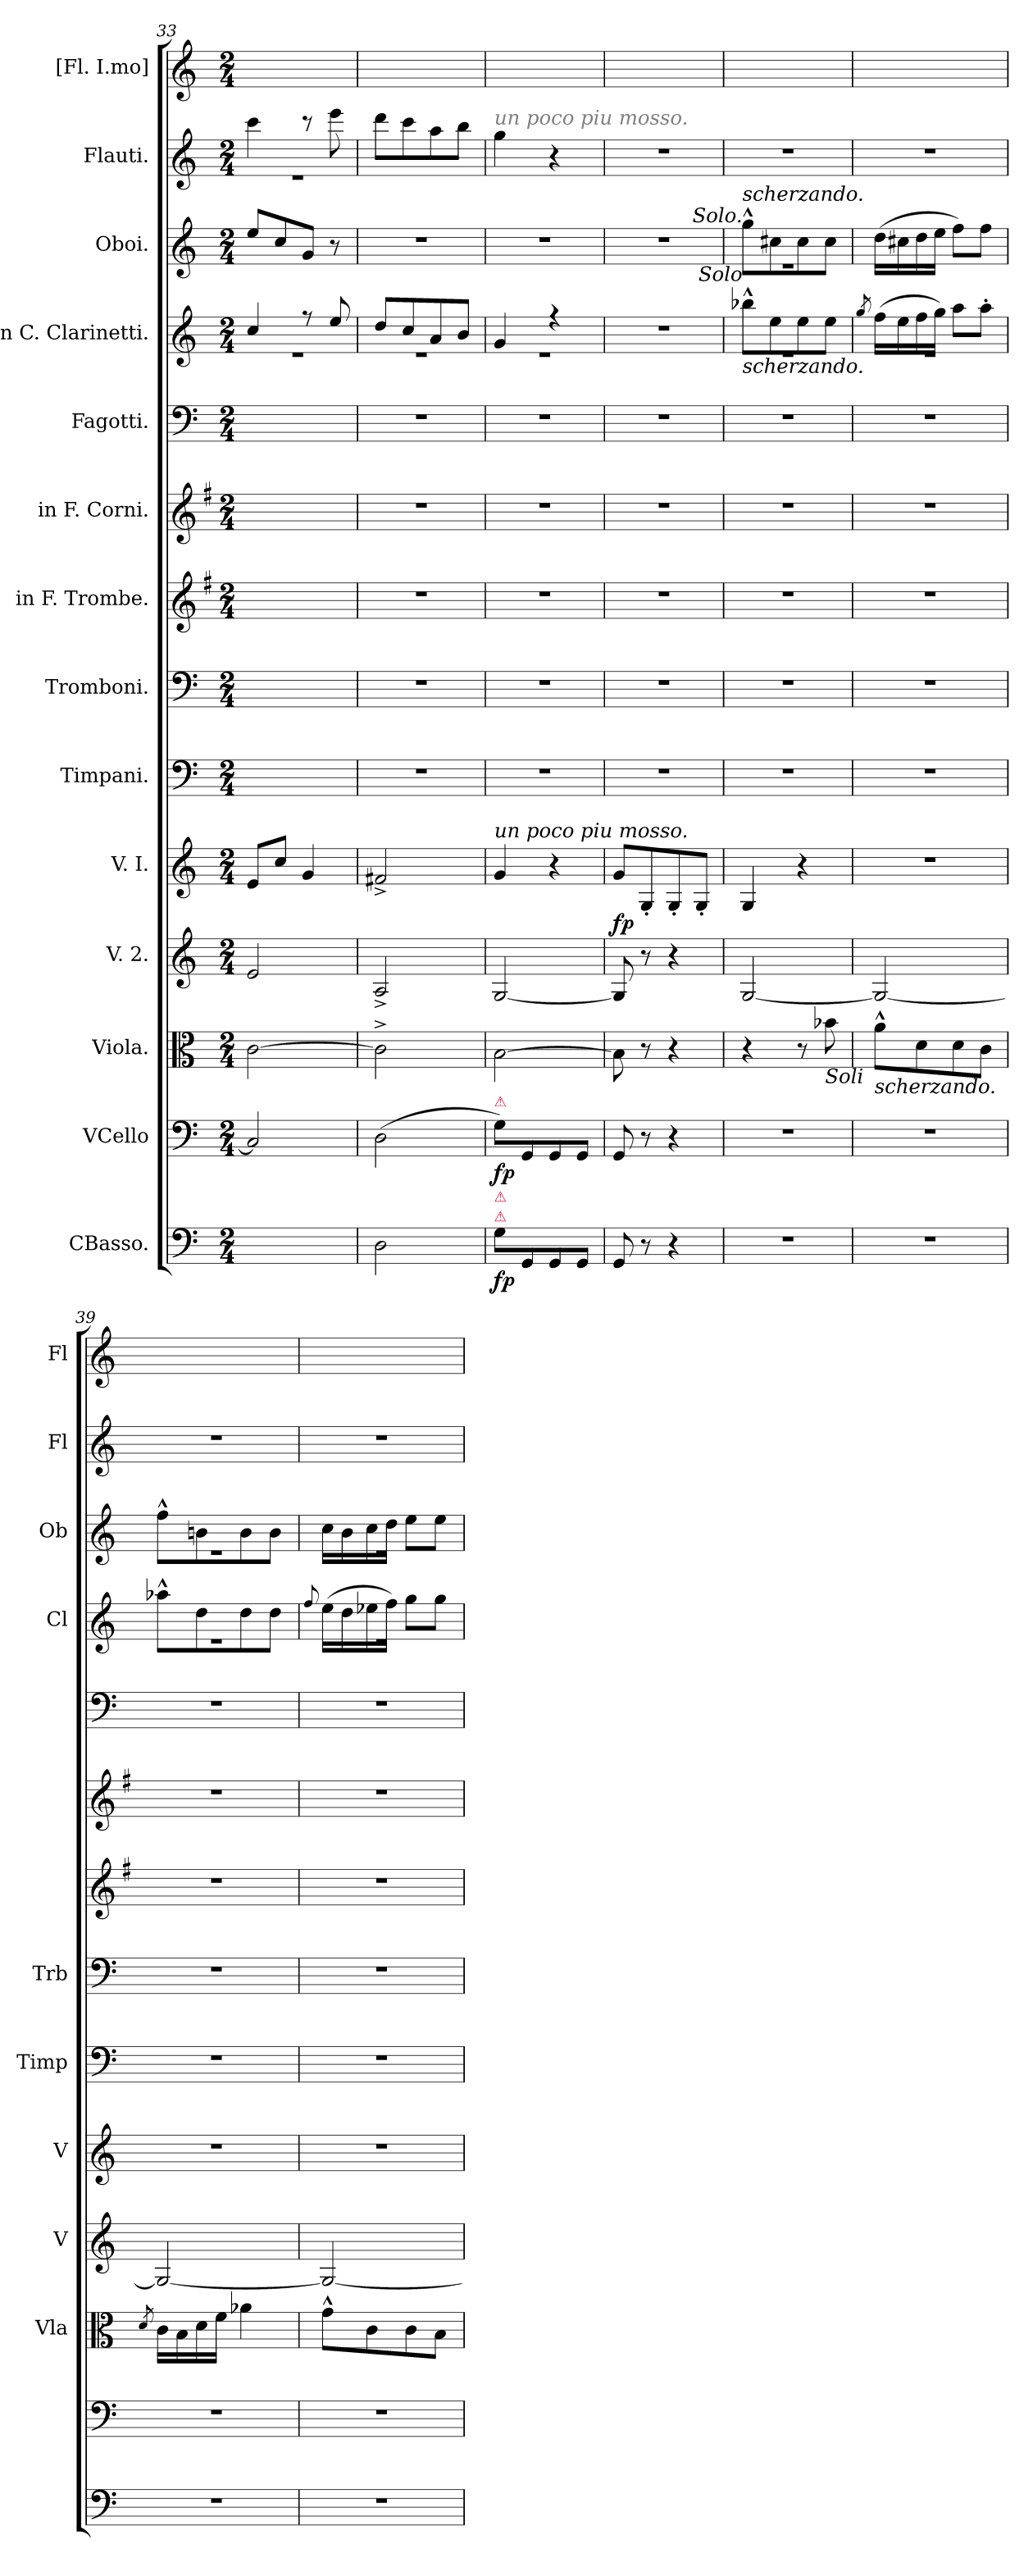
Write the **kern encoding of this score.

**kern	**dynam	**kern	**dynam	**kern	**kern	**kern	**dynam	**kern	**kern	**kern	**kern	**kern	**kern	**kern	**kern	**kern
*part14	*part14	*part13	*part13	*part12	*part11	*part10	*part10	*part9	*part8	*part7	*part6	*part5	*part4	*part3	*part2	*part1
*staff14	*staff14	*staff13	*staff13	*staff12	*staff11	*staff10	*staff10	*staff9	*staff8	*staff7	*staff6	*staff5	*staff4	*staff3	*staff2	*staff1
*I"CBasso.	*	*I"VCello	*	*I"Viola.	*I"V. 2.	*I"V. I.	*	*I"Timpani.	*I"Tromboni.	*I"in F. Trombe.	*I"in F. Corni.	*I"Fagotti.	*I"in C. Clarinetti.	*I"Oboi.	*I"Flauti.	*I"[Fl. I.mo]
*	*	*	*	*I'Vla	*I'V	*I'V	*	*I'Timp	*I'Trb	*	*	*	*I'Cl	*I'Ob	*I'Fl	*I'Fl
*clefF4	*	*clefF4	*	*clefC3	*clefG2	*clefG2	*	*clefF4	*clefF4	*clefG2	*clefG2	*clefF4	*clefG2	*clefG2	*clefG2	*clefG2
*	*	*	*	*	*	*	*	*	*	*ITrd-3c-5	*ITrd4c7	*	*	*	*	*
*k[]	*	*k[]	*	*k[]	*k[]	*k[]	*	*k[]	*k[]	*k[]	*k[]	*k[]	*k[]	*k[]	*k[]	*k[]
*C:	*	*C:	*	*C:	*C:	*C:	*	*C:	*C:	*C:	*C:	*C:	*C:	*C:	*C:	*C:
*M2/4	*	*M2/4	*	*M2/4	*M2/4	*M2/4	*	*M2/4	*M2/4	*M2/4	*M2/4	*M2/4	*M2/4	*M2/4	*M2/4	*M2/4
=33	=33	=33	=33	=33	=33	=33	=33	=33	=33	=33	=33	=33	=33	=33	=33	=33
*	*	*	*	*	*	*	*	*	*	*	*	*	*^	*	*^	*
2C/yy]	.	2C/]	.	[2c\	2e/	8e/L	.	2ryy	2ryy	2ryy	2ryy	2ryy	4cc/	2re	8ee/L	4ccc\	2re	2ryy
.	.	.	.	.	.	8cc/J	.	.	.	.	.	.	.	.	8cc/	.	.	.
.	.	.	.	.	.	4g/	.	.	.	.	.	.	8r	.	8g/J	8r	.	.
.	.	.	.	.	.	.	.	.	.	.	.	.	8ee/	.	8r	8eee\	.	.
*	*	*	*	*	*	*	*	*	*	*	*	*	*	*	*	*v	*v	*
=34	=34	=34	=34	=34	=34	=34	=34	=34	=34	=34	=34	=34	=34	=34	=34	=34	=34
2D\	.	(>2D\	.	2c^>\]	2A^</	2f#X^</	.	2r	2r	2r	2r	2r	8dd/L	2re	2r	8ddd\L	2ryy
.	.	.	.	.	.	.	.	.	.	.	.	.	8cc/	.	.	8ccc\	.
.	.	.	.	.	.	.	.	.	.	.	.	.	8a/	.	.	8aa\	.
.	.	.	.	.	.	.	.	.	.	.	.	.	8b/J	.	.	8bb\J	.
=35	=35	=35	=35	=35	=35	=35	=35	=35	=35	=35	=35	=35	=35	=35	=35	=35	=35
!	!	!	!	!	!	!	!	!	!	!	!	!	!	!	!	!LO:TX:a:i:color=grey:t=un poco piu mosso.	!
!	!	!	!	!	!	!LO:TX:a:i:t=un poco piu mosso.	!	!	!	!	!	!	!	!	!	!	!
!	!	!LO:TX:a:color=crimson:t=⚠	!	!	!	!	!	!	!	!	!	!	!	!	!	!	!
!LO:TX:a:color=crimson:t=⚠	!	!	!	!	!	!	!	!	!	!	!	!	!	!	!	!	!
!LO:TX:a:color=crimson:t=⚠	!	!	!	!	!	!	!	!	!	!	!	!	!	!	!	!	!
!	!LO:DY:b	!	!LO:DY:b	!	!	!	!	!	!	!	!	!	!	!	!	!	!
8G\L	fp.	8G\L)	fp.	[2B\	[2G/	4g/	.	2r	2r	2r	2r	2r	4g/	2re	2r	4gg\	2ryy
8GG/	.	8GG/	.	.	.	.	.	.	.	.	.	.	.	.	.	.	.
8GG/	.	8GG/	.	.	.	4r	.	.	.	.	.	.	4r	.	.	4r	.
8GG/J	.	8GG/J	.	.	.	.	.	.	.	.	.	.	.	.	.	.	.
*	*	*	*	*	*	*	*	*	*	*	*	*	*v	*v	*	*	*
=36	=36	=36	=36	=36	=36	=36	=36	=36	=36	=36	=36	=36	=36	=36	=36	=36
!	!	!	!	!	!	!	!LO:DY:b	!	!	!	!	!	!	!	!	!
8GG/	.	8GG/	.	8B\]	8G/]	8g/L	fp.	2r	2r	2r	2r	2r	2r	2r	2r	2ryy
8r	.	8r	.	8r	8r	8G'</	.	.	.	.	.	.	.	.	.	.
4r	.	4r	.	4r	4r	8G'</	.	.	.	.	.	.	.	.	.	.
.	.	.	.	.	.	8G'</J	.	.	.	.	.	.	.	.	.	.
=37	=37	=37	=37	=37	=37	=37	=37	=37	=37	=37	=37	=37	=37	=37	=37	=37
*	*	*	*	*	*	*	*	*	*	*	*	*	*^	*^	*	*
!	!	!	!	!	!	!	!	!	!	!	!	!	!	!	!LO:TX:a:i:t=scherzando.	!	!	!
!	!	!	!	!	!	!	!	!	!	!	!	!	!	!	!LO:TX:a:i:rj:t=Solo.	!	!	!
!	!	!	!	!	!	!	!	!	!	!	!	!	!LO:TX:b:i:t=scherzando.	!	!	!	!	!
!	!	!	!	!	!	!	!	!	!	!	!	!	!LO:TX:a:i:rj:t=Solo	!	!	!	!	!
2r	.	2r	.	4r	[<2G/	4G/	.	2r	2r	2r	2r	2r	8bb-X^^>\L	2re	8gg^^>\L	2re	2r	2ryy
.	.	.	.	.	.	.	.	.	.	.	.	.	8ee\	.	8cc#X\	.	.	.
.	.	.	.	8r	.	4r	.	.	.	.	.	.	8ee\	.	8cc#\	.	.	.
!	!	!	!	!LO:TX:b:i:t=Soli	!	!	!	!	!	!	!	!	!	!	!	!	!	!
.	.	.	.	8b-X\	.	.	.	.	.	.	.	.	8ee\J	.	8cc#\J	.	.	.
=38	=38	=38	=38	=38	=38	=38	=38	=38	=38	=38	=38	=38	=38	=38	=38	=38	=38	=38
.	.	.	.	.	.	.	.	.	.	.	.	.	8qgg/	.	.	.	.	.
!	!	!	!	!LO:TX:b:i:t=scherzando.	!	!	!	!	!	!	!	!	!	!	!	!	!	!
2r	.	2r	.	8a^^>\L	2G/_<	2r	.	2r	2r	2r	2r	2r	(>16ff\LL	2re	(>16dd\LL	2re	2r	2ryy
.	.	.	.	.	.	.	.	.	.	.	.	.	16ee\	.	16cc#X\	.	.	.
.	.	.	.	8d\	.	.	.	.	.	.	.	.	16ff\	.	16dd\	.	.	.
.	.	.	.	.	.	.	.	.	.	.	.	.	16gg\JJ)	.	16ee\JJ	.	.	.
.	.	.	.	8d\	.	.	.	.	.	.	.	.	8aa\L	.	8ff\L)	.	.	.
.	.	.	.	8c\J	.	.	.	.	.	.	.	.	8aa'>\J	.	8ff\J	.	.	.
=39	=39	=39	=39	=39	=39	=39	=39	=39	=39	=39	=39	=39	=39	=39	=39	=39	=39	=39
.	.	.	.	8qd/	.	.	.	.	.	.	.	.	.	.	.	.	.	.
2r	.	2r	.	16c\LL	2G/_<	2r	.	2r	2r	2r	2r	2r	8aa-X^^>\L	2re	8ff^^>\L	2re	2r	2ryy
.	.	.	.	16B\	.	.	.	.	.	.	.	.	.	.	.	.	.	.
.	.	.	.	16d\	.	.	.	.	.	.	.	.	8dd\	.	8bn\	.	.	.
.	.	.	.	16f\JJ	.	.	.	.	.	.	.	.	.	.	.	.	.	.
.	.	.	.	4a-X\	.	.	.	.	.	.	.	.	8dd\	.	8b\	.	.	.
.	.	.	.	.	.	.	.	.	.	.	.	.	8dd\J	.	8b\J	.	.	.
=40	=40	=40	=40	=40	=40	=40	=40	=40	=40	=40	=40	=40	=40	=40	=40	=40	=40	=40
.	.	.	.	.	.	.	.	.	.	.	.	.	8qqff/	.	.	.	.	.
2r	.	2r	.	8g^^>\L	2G/_<	2r	.	2r	2r	2r	2r	2r	(>16ee\LL	2re	16cc\LL	2re	2r	2ryy
.	.	.	.	.	.	.	.	.	.	.	.	.	16dd\	.	16b\	.	.	.
.	.	.	.	8c\	.	.	.	.	.	.	.	.	16ee-X\	.	16cc\	.	.	.
.	.	.	.	.	.	.	.	.	.	.	.	.	16ff\JJ)	.	16dd\JJ	.	.	.
.	.	.	.	8c\	.	.	.	.	.	.	.	.	8gg\L	.	8ee\L	.	.	.
.	.	.	.	8B\J	.	.	.	.	.	.	.	.	8gg\J	.	8ee\J	.	.	.
*	*	*	*	*	*	*	*	*	*	*	*	*	*v	*v	*	*	*	*
*	*	*	*	*	*	*	*	*	*	*	*	*	*	*v	*v	*	*
=	=	=	=	=	=	=	=	=	=	=	=	=	=	=	=	=
*-	*-	*-	*-	*-	*-	*-	*-	*-	*-	*-	*-	*-	*-	*-	*-	*-
